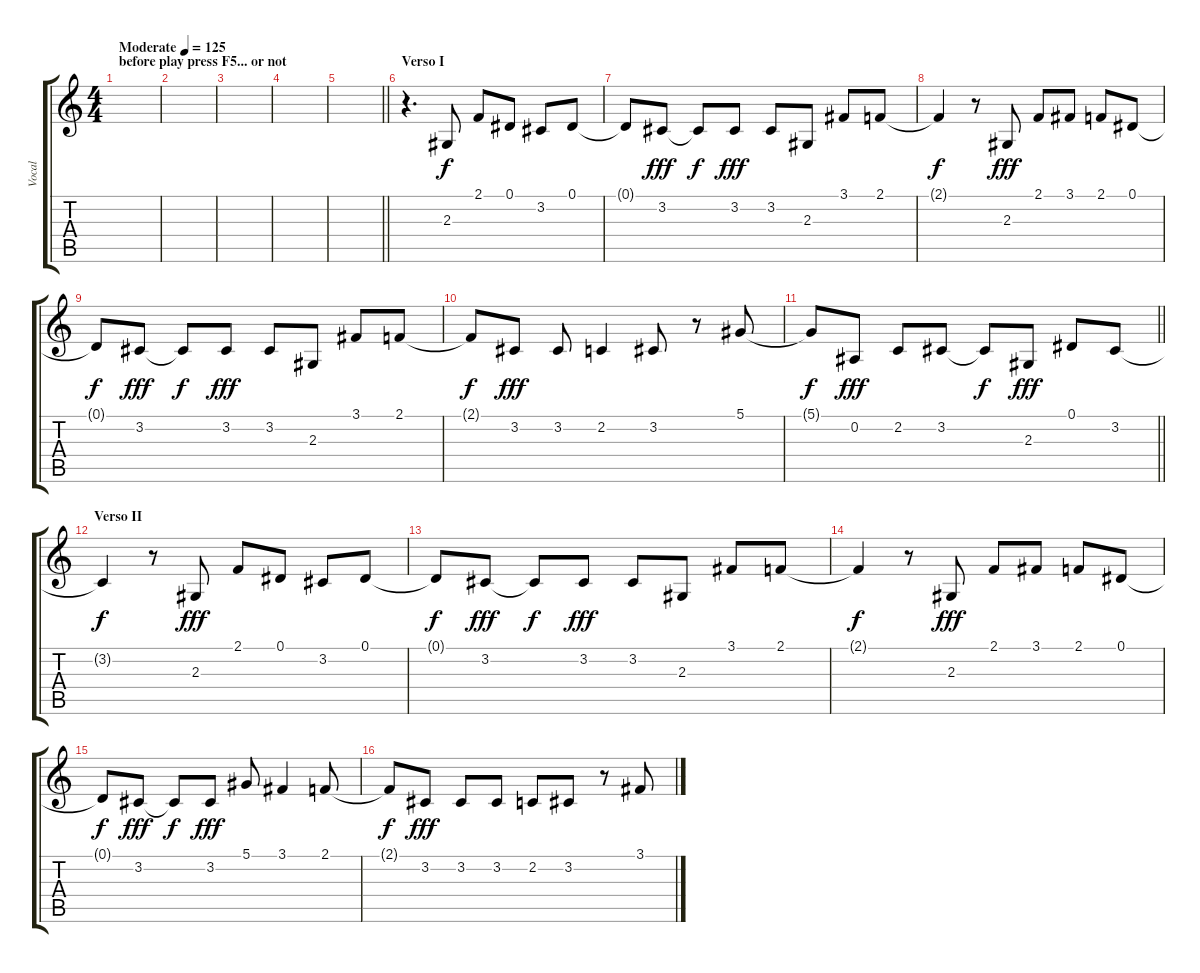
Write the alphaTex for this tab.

\track ("Vocal" "Vocal") {instrument sopranosax}
\staff {score tabs}
\tuning (Eb4 Bb3 Gb3 Db3 Ab2 Eb2) {hide}
\ts (4 4)
\section ("" "before play press F5... or not")
\tempo (125 "Moderate")
\clef g2
\ks c
|
|
|
|
\barLineRight lightlight
|
\section ("" "Verso I")
r.4{d} 2.3.8 2.1.8 0.1.8 3.2.8 0.1.8 |
0.1{t}.8{dy f} 3.2.8{dy fff} 3.2{t}.8{dy f} 3.2.8{dy fff} 3.2.8 2.3.8 3.1.8 2.1.8 |
2.1{t}.4{dy f} r.8 2.3.8{dy fff} 2.1.8 3.1.8 2.1.8 0.1.8 |
0.1{t}.8{dy f} 3.2.8{dy fff} 3.2{t}.8{dy f} 3.2.8{dy fff} 3.2.8 2.3.8 3.1.8 2.1.8 |
2.1{t}.8{dy f} 3.2.8{dy fff} 3.2.8 2.2.4 3.2.8 r.8 5.1.8 |
\barLineRight lightlight
5.1{t}.8{dy f} 0.2.8{dy fff} 2.2.8 3.2.8 3.2{t}.8{dy f} 2.3.8{dy fff} 0.1.8 3.2.8 |
\section ("" "Verso II")
3.2{t}.4{dy f} r.8 2.3.8{dy fff} 2.1.8 0.1.8 3.2.8 0.1.8 |
0.1{t}.8{dy f} 3.2.8{dy fff} 3.2{t}.8{dy f} 3.2.8{dy fff} 3.2.8 2.3.8 3.1.8 2.1.8 |
2.1{t}.4{dy f} r.8 2.3.8{dy fff} 2.1.8 3.1.8 2.1.8 0.1.8 |
0.1{t}.8{dy f} 3.2.8{dy fff} 3.2{t}.8{dy f} 3.2.8{dy fff} 5.1.8 3.1.4 2.1.8 |
2.1{t}.8{dy f} 3.2.8{dy fff} 3.2.8 3.2.8 2.2.8 3.2.8 r.8 3.1.8
